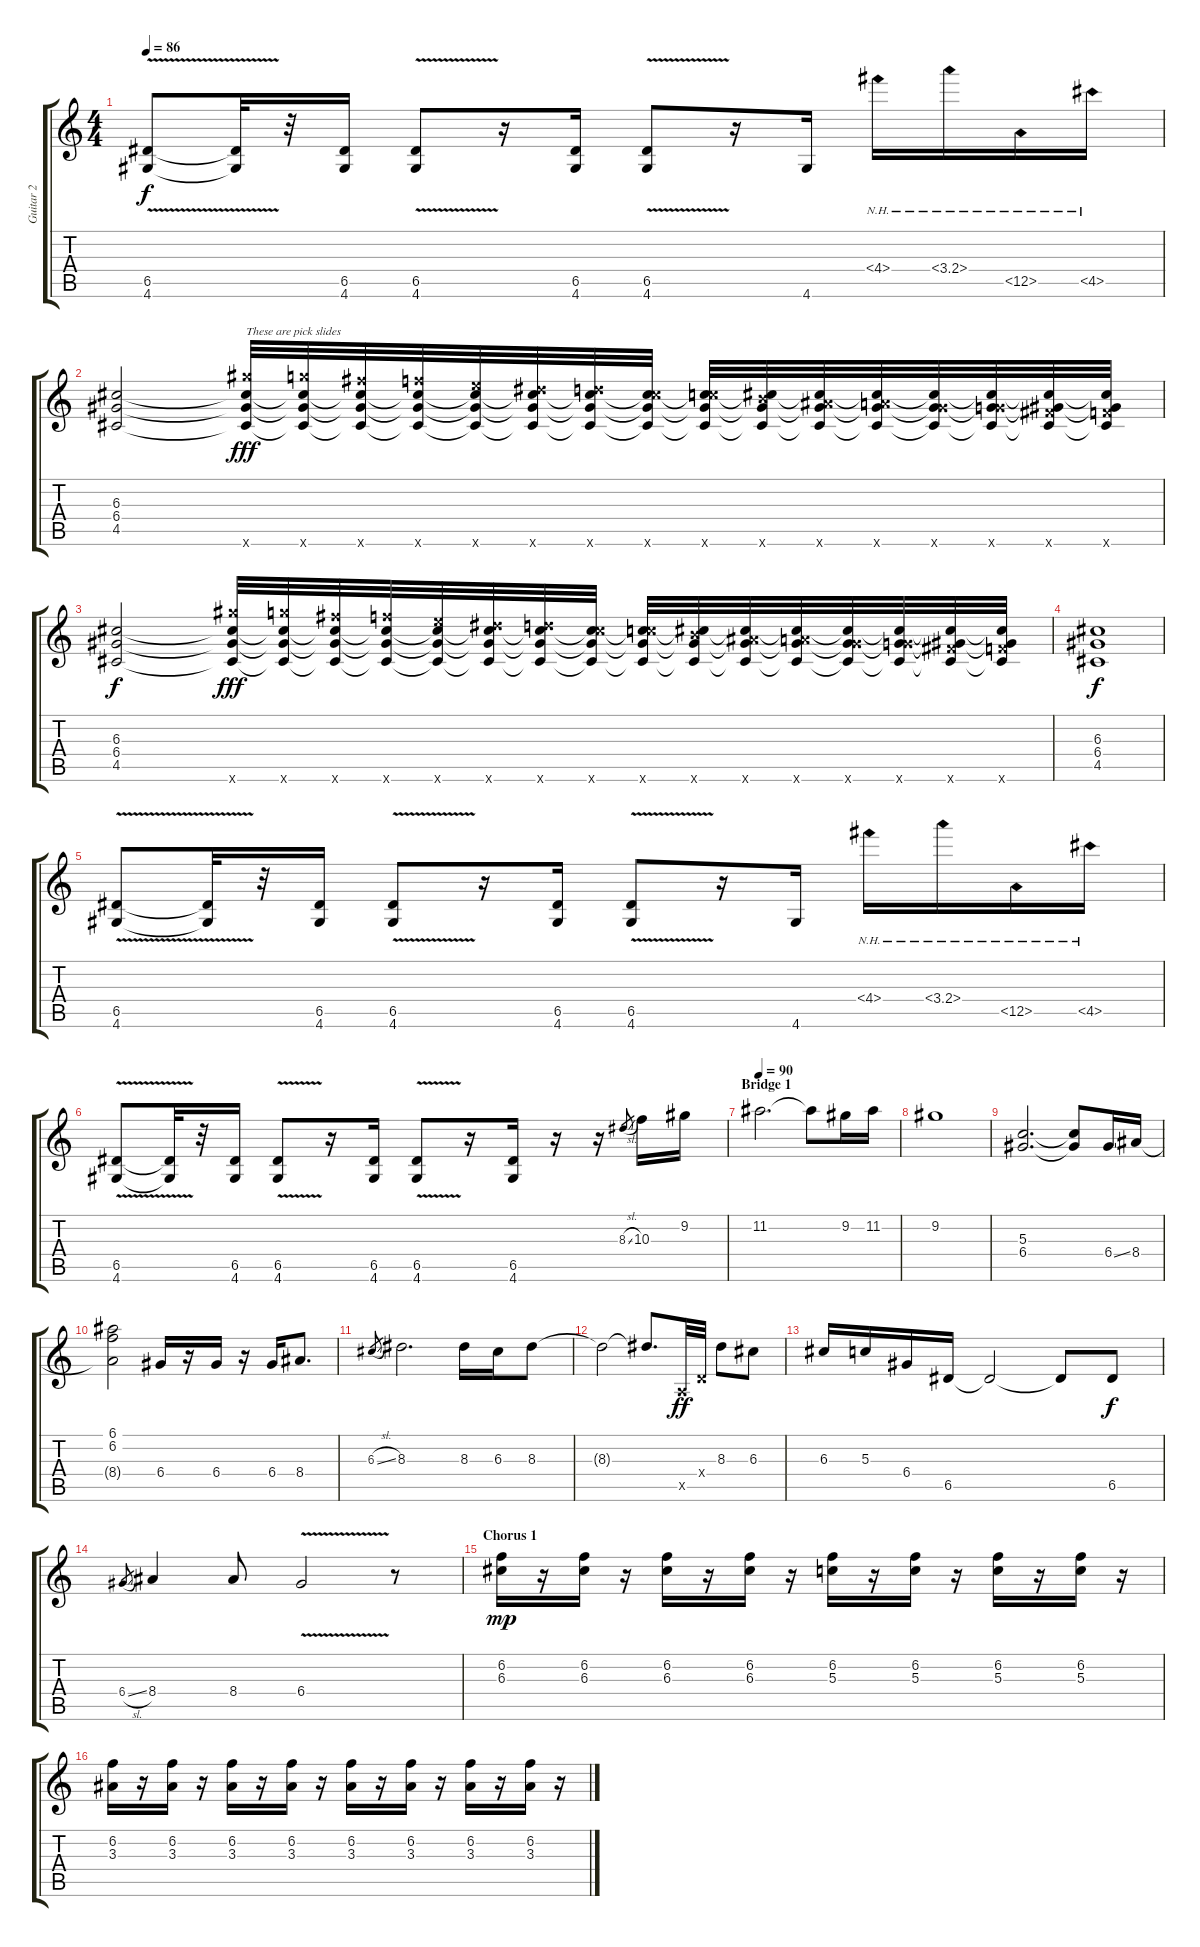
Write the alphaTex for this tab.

\track ("Guitar 2" "Guitar 2") {instrument overdrivenguitar}
\staff {score tabs}
\tuning (E4 B3 G3 D3 A2 E2) {hide}
\ts (4 4)
\tempo 86
\clef g2
\ks c
(6.5 4.6{v}).8{dy f} (6.5{t} 4.6{t}).32 r.32 (6.5 4.6).16 (6.5 4.6{v}).8 r.16 (6.5 4.6).16 (6.5 4.6{v}).8 r.16 4.6.16 4.4{nh}.16 3.4{nh}.16 6.5{nh}.16 4.5{nh}.16 |
(6.3 6.4 4.5).2 (6.3{t} 6.4{t} 4.5{t} 28.6{x}).32{txt "These are pick slides" dy fff} (6.3{t} 6.4{t} 4.5{t} 27.6{x}).32 (6.3{t} 6.4{t} 4.5{t} 26.6{x}).32 (6.3{t} 6.4{t} 4.5{t} 25.6{x}).32 (6.3{t} 6.4{t} 4.5{t} 24.6{x}).32 (6.3{t} 6.4{t} 4.5{t} 23.6{x}).32 (6.3{t} 6.4{t} 4.5{t} 22.6{x}).32 (6.3{t} 6.4{t} 4.5{t} 21.6{x}).32 (6.3{t} 6.4{t} 4.5{t} 20.6{x}).32 (6.3{t} 6.4{t} 4.5{t} 19.6{x}).32 (6.3{t} 6.4{t} 4.5{t} 18.6{x}).32 (6.3{t} 6.4{t} 4.5{t} 17.6{x}).32 (6.3{t} 6.4{t} 4.5{t} 16.6{x}).32 (6.3{t} 6.4{t} 4.5{t} 15.6{x}).32 (6.3{t} 6.4{t} 4.5{t} 14.6{x}).32 (6.3{t} 6.4{t} 4.5{t} 13.6{x}).32 |
(6.3 6.4 4.5).2{dy f} (6.3{t} 6.4{t} 4.5{t} 28.6{x}).32{dy fff} (6.3{t} 6.4{t} 4.5{t} 27.6{x}).32 (6.3{t} 6.4{t} 4.5{t} 26.6{x}).32 (6.3{t} 6.4{t} 4.5{t} 25.6{x}).32 (6.3{t} 6.4{t} 4.5{t} 24.6{x}).32 (6.3{t} 6.4{t} 4.5{t} 23.6{x}).32 (6.3{t} 6.4{t} 4.5{t} 22.6{x}).32 (6.3{t} 6.4{t} 4.5{t} 21.6{x}).32 (6.3{t} 6.4{t} 4.5{t} 20.6{x}).32 (6.3{t} 6.4{t} 4.5{t} 19.6{x}).32 (6.3{t} 6.4{t} 4.5{t} 18.6{x}).32 (6.3{t} 6.4{t} 4.5{t} 17.6{x}).32 (6.3{t} 6.4{t} 4.5{t} 16.6{x}).32 (6.3{t} 6.4{t} 4.5{t} 15.6{x}).32 (6.3{t} 6.4{t} 4.5{t} 14.6{x}).32 (6.3{t} 6.4{t} 4.5{t} 13.6{x}).32 |
(6.3 6.4 4.5).1{dy f} |
(6.5 4.6{v}).8 (6.5{t} 4.6{t}).32 r.32 (6.5 4.6).16 (6.5 4.6{v}).8 r.16 (6.5 4.6).16 (6.5 4.6{v}).8 r.16 4.6.16 4.4{nh}.16 3.4{nh}.16 6.5{nh}.16 4.5{nh}.16 |
(6.5 4.6{v}).8 (6.5{t} 4.6{t}).32 r.32 (6.5 4.6).16 (6.5 4.6{v}).8 r.16 (6.5 4.6).16 (6.5 4.6{v}).8 r.16 (6.5 4.6).16 r.16 r.16 8.3{sl}.8{gr} 10.3.16 9.2.16 |
\section ("" "Bridge 1")
\tempo 90
11.2.2{d} 11.2{t}.8 9.2.16 11.2.16 |
9.2.1 |
(5.3 6.4).2{d} (5.3{t} 6.4{t}).8 6.4{ss}.16 8.4.16 |
(6.1 6.2 8.4{t}).2 6.4.16 r.16 6.4.16 r.16 6.4.16 8.4.8{d} |
6.3{sl}.8{gr} 8.3.2{d} 8.3.16 6.3.16 8.3.8 |
8.3{t}.2 8.3{t}.8{d} 0.5{x}.32{dy ff} 0.4{x}.32 8.3.8 6.3.8 |
6.3.16 5.3.16 6.4.16 6.5.16 6.5{t}.2 6.5{t}.8 6.5.8{dy f} |
6.4{sl}.8{gr} 8.4.4 8.4.8 6.4{v}.2 r.8 |
\section ("" "Chorus 1")
(6.2 6.3).16{dy mp} r.16 (6.2 6.3).16 r.16 (6.2 6.3).16 r.16 (6.2 6.3).16 r.16 (6.2 5.3).16 r.16 (6.2 5.3).16 r.16 (6.2 5.3).16 r.16 (6.2 5.3).16 r.16 |
(6.2 3.3).16 r.16 (6.2 3.3).16 r.16 (6.2 3.3).16 r.16 (6.2 3.3).16 r.16 (6.2 3.3).16 r.16 (6.2 3.3).16 r.16 (6.2 3.3).16 r.16 (6.2 3.3).16 r.16
